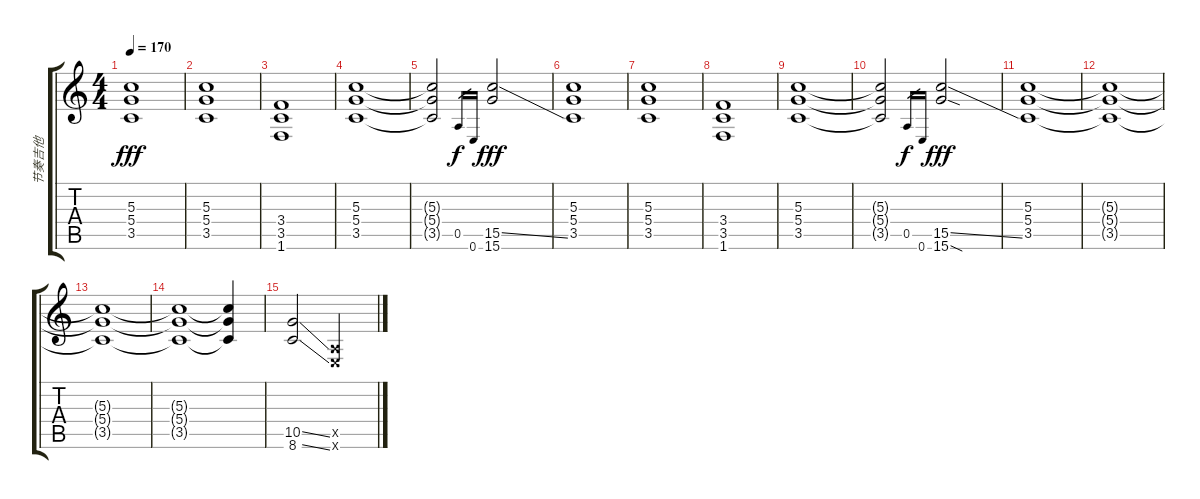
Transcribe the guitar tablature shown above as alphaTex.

\track ("节奏吉他" "节奏吉他") {instrument distortionguitar}
\staff {score tabs}
\tuning (E4 B3 G3 D3 A2 E2) {hide}
\ts (4 4)
\tempo 170
\clef g2
\ks c
(5.3 5.4 3.5).1{dy fff} |
(5.3 5.4 3.5).1 |
(3.4 3.5 1.6).1 |
(5.3 5.4 3.5).1 |
(5.3{t} 5.4{t} 3.5{t}).2 0.5.16{gr dy f} 0.6.16{gr} (15.5{ss} 15.6).2{dy fff} |
(5.3 5.4 3.5).1 |
(5.3 5.4 3.5).1 |
(3.4 3.5 1.6).1 |
(5.3 5.4 3.5).1 |
(5.3{t} 5.4{t} 3.5{t}).2 0.5.16{gr dy f} 0.6.16{gr} (15.5{ss} 15.6{sod}).2{dy fff} |
(5.3 5.4 3.5).1 |
(5.3{t} 5.4{t} 3.5{t}).1 |
(5.3{t} 5.4{t} 3.5{t}).1 |
(5.3{t} 5.4{t} 3.5{t}).1 (5.3{t} 5.4{t} 3.5{t}).4 |
(10.5{ss} 8.6{ss}).2 (0.5{x} 0.6{x}).2
